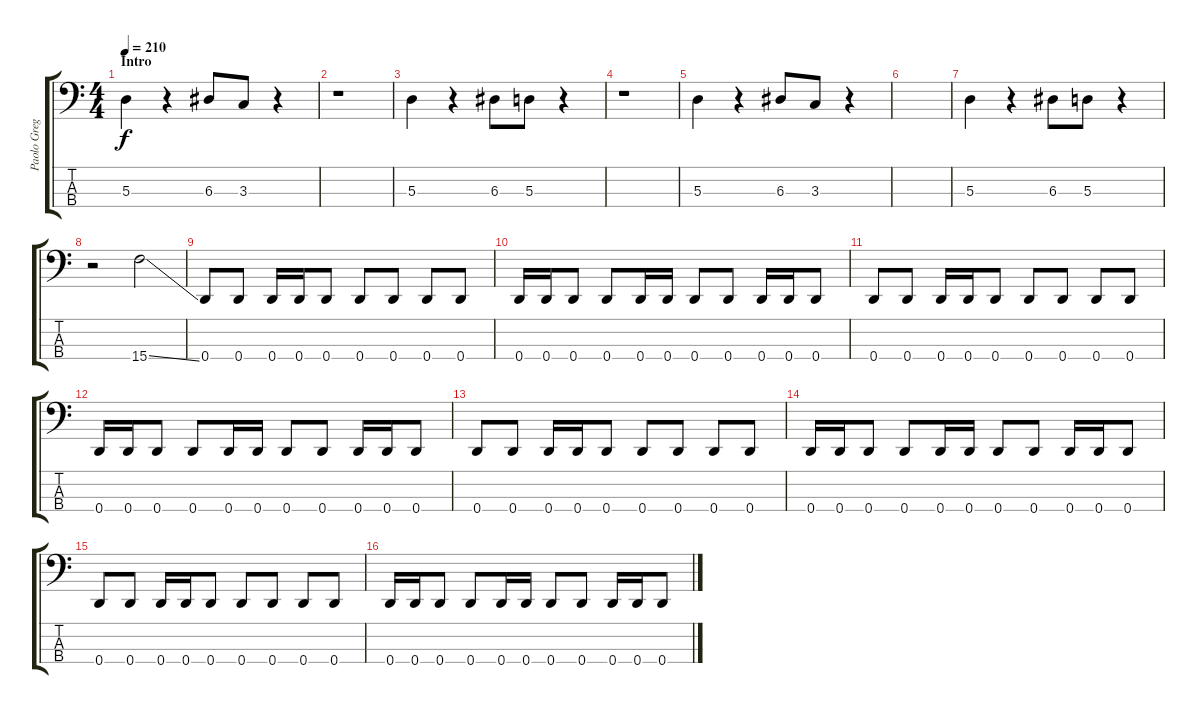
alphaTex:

\track ("Paolo Gregoletto" "Paolo Greg") {instrument electricbasspick}
\staff {score tabs}
\tuning (G2 D2 A1 D1) {hide}
\ts (4 4)
\section ("" "Intro")
\tempo 210
\clef f4
\ks c
5.3.4{dy f instrument electricbasspick} r.4 6.3.8 3.3.8 r.4 |
r.1 |
5.3.4 r.4 6.3.8 5.3.8 r.4 |
r.1 |
5.3.4 r.4 6.3.8 3.3.8 r.4 |
|
5.3.4 r.4 6.3.8 5.3.8 r.4 |
r.2 15.4{ss}.2 |
0.4.8 0.4.8 0.4.16 0.4.16 0.4.8 0.4.8 0.4.8 0.4.8 0.4.8 |
0.4.16 0.4.16 0.4.8 0.4.8 0.4.16 0.4.16 0.4.8 0.4.8 0.4.16 0.4.16 0.4.8 |
0.4.8 0.4.8 0.4.16 0.4.16 0.4.8 0.4.8 0.4.8 0.4.8 0.4.8 |
0.4.16 0.4.16 0.4.8 0.4.8 0.4.16 0.4.16 0.4.8 0.4.8 0.4.16 0.4.16 0.4.8 |
0.4.8 0.4.8 0.4.16 0.4.16 0.4.8 0.4.8 0.4.8 0.4.8 0.4.8 |
0.4.16 0.4.16 0.4.8 0.4.8 0.4.16 0.4.16 0.4.8 0.4.8 0.4.16 0.4.16 0.4.8 |
0.4.8 0.4.8 0.4.16 0.4.16 0.4.8 0.4.8 0.4.8 0.4.8 0.4.8 |
0.4.16 0.4.16 0.4.8 0.4.8 0.4.16 0.4.16 0.4.8 0.4.8 0.4.16 0.4.16 0.4.8
